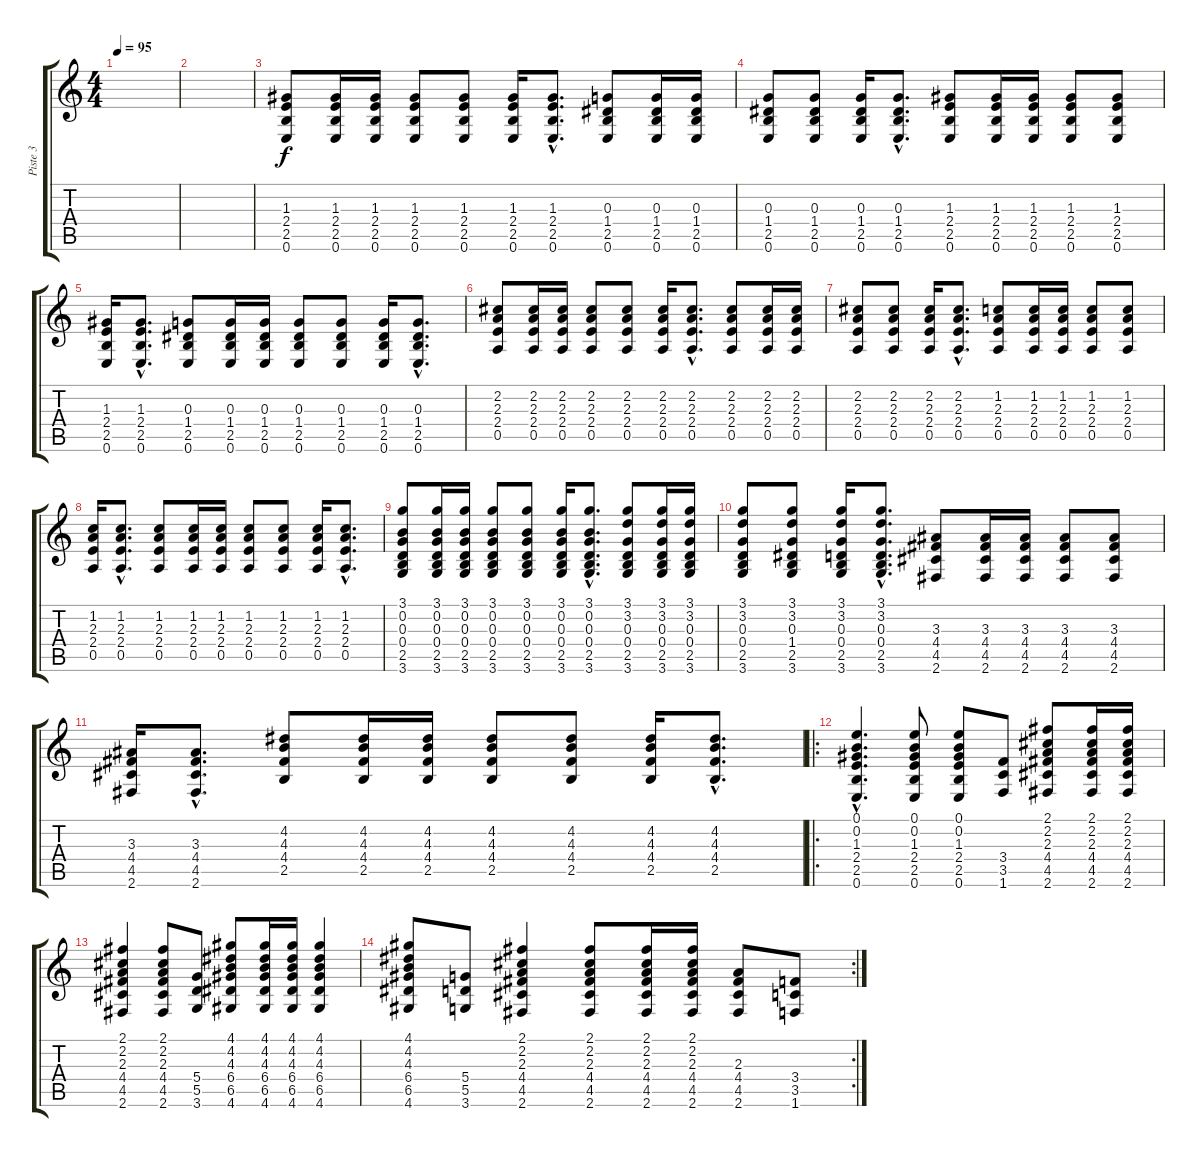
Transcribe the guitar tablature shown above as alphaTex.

\track ("Piste 3" "Piste 3") {instrument acousticguitarnylon}
\staff {score tabs}
\tuning (E4 B3 G3 D3 A2 E2) {hide}
\ts (4 4)
\tempo 95
\clef g2
\ks c
|
|
(1.3 2.4 2.5 0.6).8 (1.3 2.4 2.5 0.6).16 (1.3 2.4 2.5 0.6).16 (1.3 2.4 2.5 0.6).8 (1.3 2.4 2.5 0.6).8 (1.3 2.4 2.5 0.6).16 (1.3{hac} 2.4{hac} 2.5{hac} 0.6{hac}).8{d} (0.3 1.4 2.5 0.6).8 (0.3 1.4 2.5 0.6).16 (0.3 1.4 2.5 0.6).16 |
(0.3 1.4 2.5 0.6).8 (0.3 1.4 2.5 0.6).8 (0.3 1.4 2.5 0.6).16 (0.3{hac} 1.4{hac} 2.5{hac} 0.6{hac}).8{d} (1.3 2.4 2.5 0.6).8 (1.3 2.4 2.5 0.6).16 (1.3 2.4 2.5 0.6).16 (1.3 2.4 2.5 0.6).8 (1.3 2.4 2.5 0.6).8 |
(1.3 2.4 2.5 0.6).16 (1.3{hac} 2.4{hac} 2.5{hac} 0.6{hac}).8{d} (0.3 1.4 2.5 0.6).8 (0.3 1.4 2.5 0.6).16 (0.3 1.4 2.5 0.6).16 (0.3 1.4 2.5 0.6).8 (0.3 1.4 2.5 0.6).8 (0.3 1.4 2.5 0.6).16 (0.3{hac} 1.4{hac} 2.5{hac} 0.6{hac}).8{d} |
(2.2 2.3 2.4 0.5).8 (2.2 2.3 2.4 0.5).16 (2.2 2.3 2.4 0.5).16 (2.2 2.3 2.4 0.5).8 (2.2 2.3 2.4 0.5).8 (2.2 2.3 2.4 0.5).16 (2.2{hac} 2.3{hac} 2.4{hac} 0.5{hac}).8{d} (2.2 2.3 2.4 0.5).8 (2.2 2.3 2.4 0.5).16 (2.2 2.3 2.4 0.5).16 |
(2.2 2.3 2.4 0.5).8 (2.2 2.3 2.4 0.5).8 (2.2 2.3 2.4 0.5).16 (2.2{hac} 2.3{hac} 2.4{hac} 0.5{hac}).8{d} (1.2 2.3 2.4 0.5).8 (1.2 2.3 2.4 0.5).16 (1.2 2.3 2.4 0.5).16 (1.2 2.3 2.4 0.5).8 (1.2 2.3 2.4 0.5).8 |
(1.2 2.3 2.4 0.5).16 (1.2{hac} 2.3{hac} 2.4{hac} 0.5{hac}).8{d} (1.2 2.3 2.4 0.5).8 (1.2 2.3 2.4 0.5).16 (1.2 2.3 2.4 0.5).16 (1.2 2.3 2.4 0.5).8 (1.2 2.3 2.4 0.5).8 (1.2 2.3 2.4 0.5).16 (1.2{hac} 2.3{hac} 2.4{hac} 0.5{hac}).8{d} |
(3.1 0.2 0.3 0.4 2.5 3.6).8 (3.1 0.2 0.3 0.4 2.5 3.6).16 (3.1 0.2 0.3 0.4 2.5 3.6).16 (3.1 0.2 0.3 0.4 2.5 3.6).8 (3.1 0.2 0.3 0.4 2.5 3.6).8 (3.1 0.2 0.3 0.4 2.5 3.6).16 (3.1{hac} 0.2{hac} 0.3{hac} 0.4{hac} 2.5{hac} 3.6{hac}).8{d} (3.1 3.2 0.3 0.4 2.5 3.6).8 (3.1 3.2 0.3 0.4 2.5 3.6).16 (3.1 3.2 0.3 0.4 2.5 3.6).16 |
(3.1 3.2 0.3 0.4 2.5 3.6).8 (3.1 3.2 0.3 1.4 2.5 3.6).8 (3.1 3.2 0.3 0.4 2.5 3.6).16 (3.1{hac} 3.2{hac} 0.3{hac} 0.4{hac} 2.5{hac} 3.6{hac}).8{d} (3.3 4.4 4.5 2.6).8 (3.3 4.4 4.5 2.6).16 (3.3 4.4 4.5 2.6).16 (3.3 4.4 4.5 2.6).8 (3.3 4.4 4.5 2.6).8 |
(3.3 4.4 4.5 2.6).16 (3.3{hac} 4.4{hac} 4.5{hac} 2.6{hac}).8{d} (4.2 4.3 4.4 2.5).8 (4.2 4.3 4.4 2.5).16 (4.2 4.3 4.4 2.5).16 (4.2 4.3 4.4 2.5).8 (4.2 4.3 4.4 2.5).8 (4.2 4.3 4.4 2.5).16 (4.2{hac} 4.3{hac} 4.4{hac} 2.5{hac}).8{d} |
\ro
(0.1{hac} 0.2{hac} 1.3{hac} 2.4{hac} 2.5{hac} 0.6{hac}).4{d} (0.1 0.2 1.3 2.4 2.5 0.6).8 (0.1 0.2 1.3 2.4 2.5 0.6).8 (3.4 3.5 1.6).8 (2.1 2.2 2.3 4.4 4.5 2.6).8 (2.1 2.2 2.3 4.4 4.5 2.6).16 (2.1 2.2 2.3 4.4 4.5 2.6).16 |
(2.1 2.2 2.3 4.4 4.5 2.6).4 (2.1 2.2 2.3 4.4 4.5 2.6).8 (5.4 5.5 3.6).8 (4.1 4.2 4.3 6.4 6.5 4.6).8 (4.1 4.2 4.3 6.4 6.5 4.6).16 (4.1 4.2 4.3 6.4 6.5 4.6).16 (4.1 4.2 4.3 6.4 6.5 4.6).4 |
\rc 2
(4.1 4.2 4.3 6.4 6.5 4.6).8 (5.4 5.5 3.6).8 (2.1 2.2 2.3 4.4 4.5 2.6).4 (2.1 2.2 2.3 4.4 4.5 2.6).8 (2.1 2.2 2.3 4.4 4.5 2.6).16 (2.1 2.2 2.3 4.4 4.5 2.6).16 (2.3 4.4 4.5 2.6).8 (3.4 3.5 1.6).8
